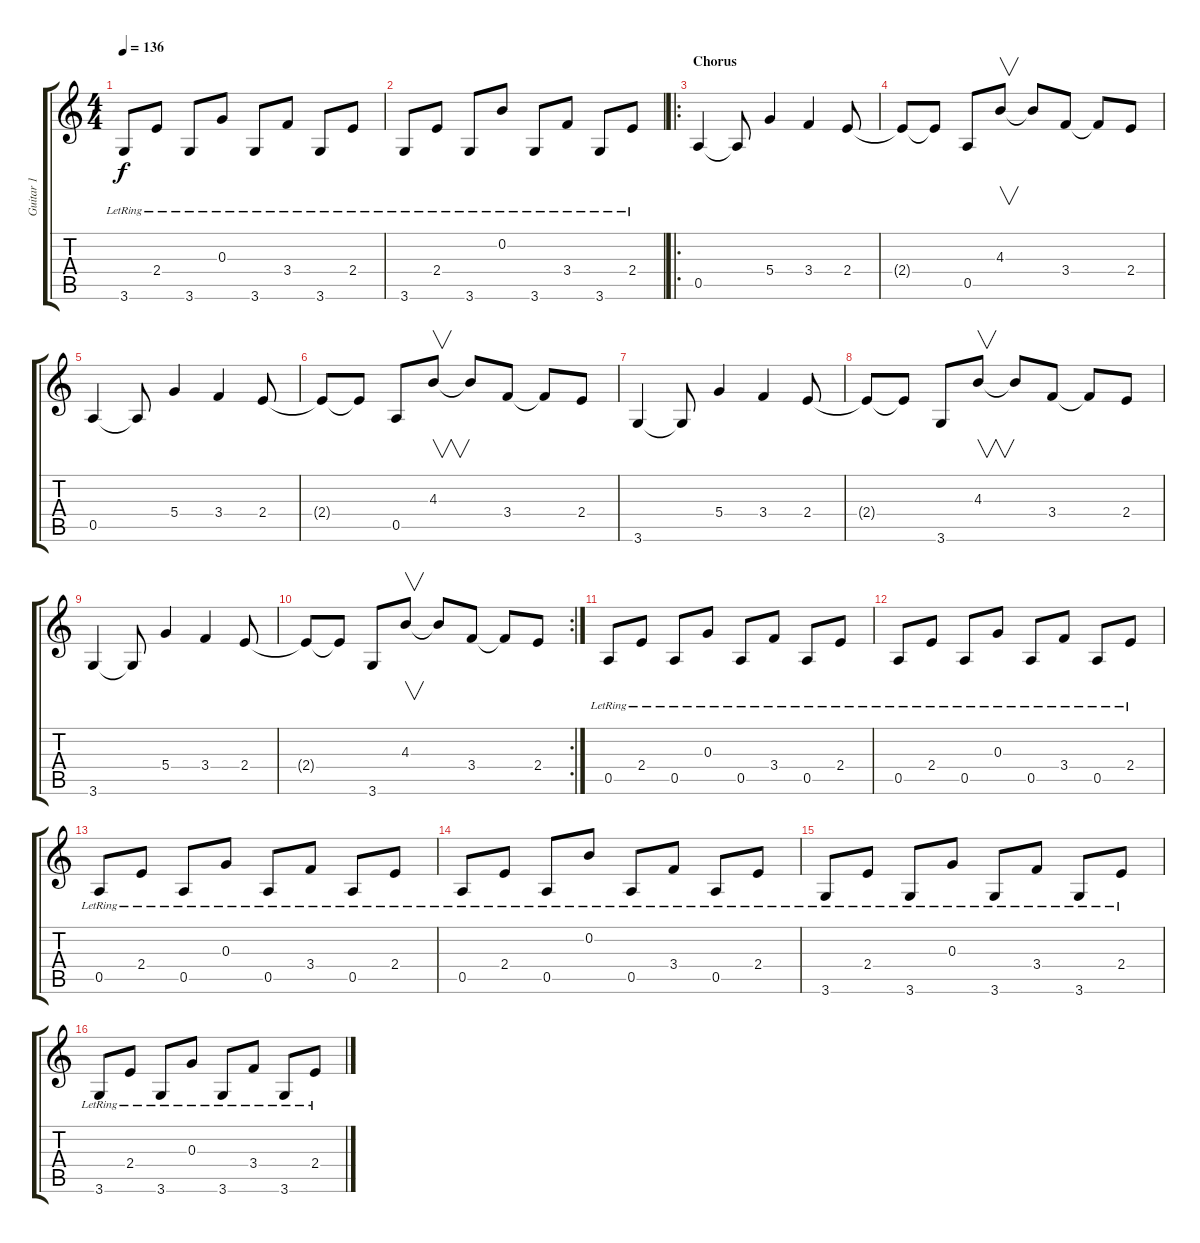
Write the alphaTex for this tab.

\track ("Guitar 1" "Guitar 1") {instrument acousticguitarsteel}
\staff {score tabs}
\tuning (E4 B3 G3 D3 A2 E2) {hide}
\ts (4 4)
\tempo 136
\clef g2
\ks c
3.6{lr}.8{dy f} 2.4{lr}.8 3.6{lr}.8 0.3{lr}.8 3.6{lr}.8 3.4{lr}.8 3.6{lr}.8 2.4{lr}.8 |
3.6{lr}.8 2.4{lr}.8 3.6{lr}.8 0.2{lr}.8 3.6{lr}.8 3.4{lr}.8 3.6{lr}.8 2.4{lr}.8 |
\ro
\section ("" "Chorus")
0.5.4{instrument distortionguitar} 0.5{t}.8 5.4.4 3.4.4 2.4.8 |
2.4{t}.8 2.4{t}.8 0.5.8 4.3.8{v} 4.3{t}.8 3.4.8 3.4{t}.8 2.4.8 |
0.5.4 0.5{t}.8 5.4.4 3.4.4 2.4.8 |
2.4{t}.8 2.4{t}.8 0.5.8 4.3.8{v} 4.3{t}.8 3.4.8 3.4{t}.8 2.4.8 |
3.6.4 3.6{t}.8 5.4.4 3.4.4 2.4.8 |
2.4{t}.8 2.4{t}.8 3.6.8 4.3.8{v} 4.3{t}.8 3.4.8 3.4{t}.8 2.4.8 |
3.6.4 3.6{t}.8 5.4.4 3.4.4 2.4.8 |
\rc 2
2.4{t}.8 2.4{t}.8 3.6.8 4.3.8{v} 4.3{t}.8 3.4.8 3.4{t}.8 2.4.8 |
0.5{lr}.8{instrument acousticguitarsteel} 2.4{lr}.8 0.5{lr}.8 0.3{lr}.8 0.5{lr}.8 3.4{lr}.8 0.5{lr}.8 2.4{lr}.8 |
0.5{lr}.8 2.4{lr}.8 0.5{lr}.8 0.3{lr}.8 0.5{lr}.8 3.4{lr}.8 0.5{lr}.8 2.4{lr}.8 |
0.5{lr}.8 2.4{lr}.8 0.5{lr}.8 0.3{lr}.8 0.5{lr}.8 3.4{lr}.8 0.5{lr}.8 2.4{lr}.8 |
0.5{lr}.8 2.4{lr}.8 0.5{lr}.8 0.2{lr}.8 0.5{lr}.8 3.4{lr}.8 0.5{lr}.8 2.4{lr}.8 |
3.6{lr}.8 2.4{lr}.8 3.6{lr}.8 0.3{lr}.8 3.6{lr}.8 3.4{lr}.8 3.6{lr}.8 2.4{lr}.8 |
3.6{lr}.8 2.4{lr}.8 3.6{lr}.8 0.3{lr}.8 3.6{lr}.8 3.4{lr}.8 3.6{lr}.8 2.4{lr}.8
